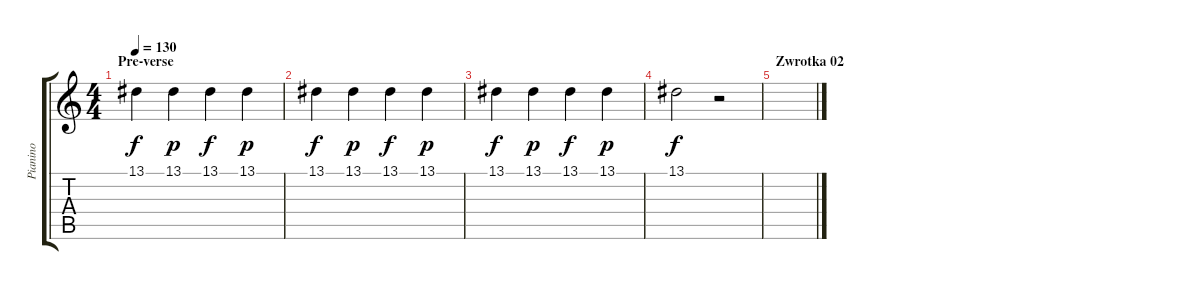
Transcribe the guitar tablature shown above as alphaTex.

\track ("Pianino" "Pianino") {instrument acousticgrandpiano}
\staff {score tabs}
\tuning (D4 A3 F3 C3 G2 C2) {hide}
\ts (4 4)
\section ("" "Pre-verse")
\tempo 130
\clef g2
\ks c
13.1.4{dy f} 13.1.4{dy p} 13.1.4{dy f} 13.1.4{dy p} |
13.1.4{dy f} 13.1.4{dy p} 13.1.4{dy f} 13.1.4{dy p} |
13.1.4{dy f} 13.1.4{dy p} 13.1.4{dy f} 13.1.4{dy p} |
13.1.2{dy f} r.2 |
\section ("" "Zwrotka 02")
